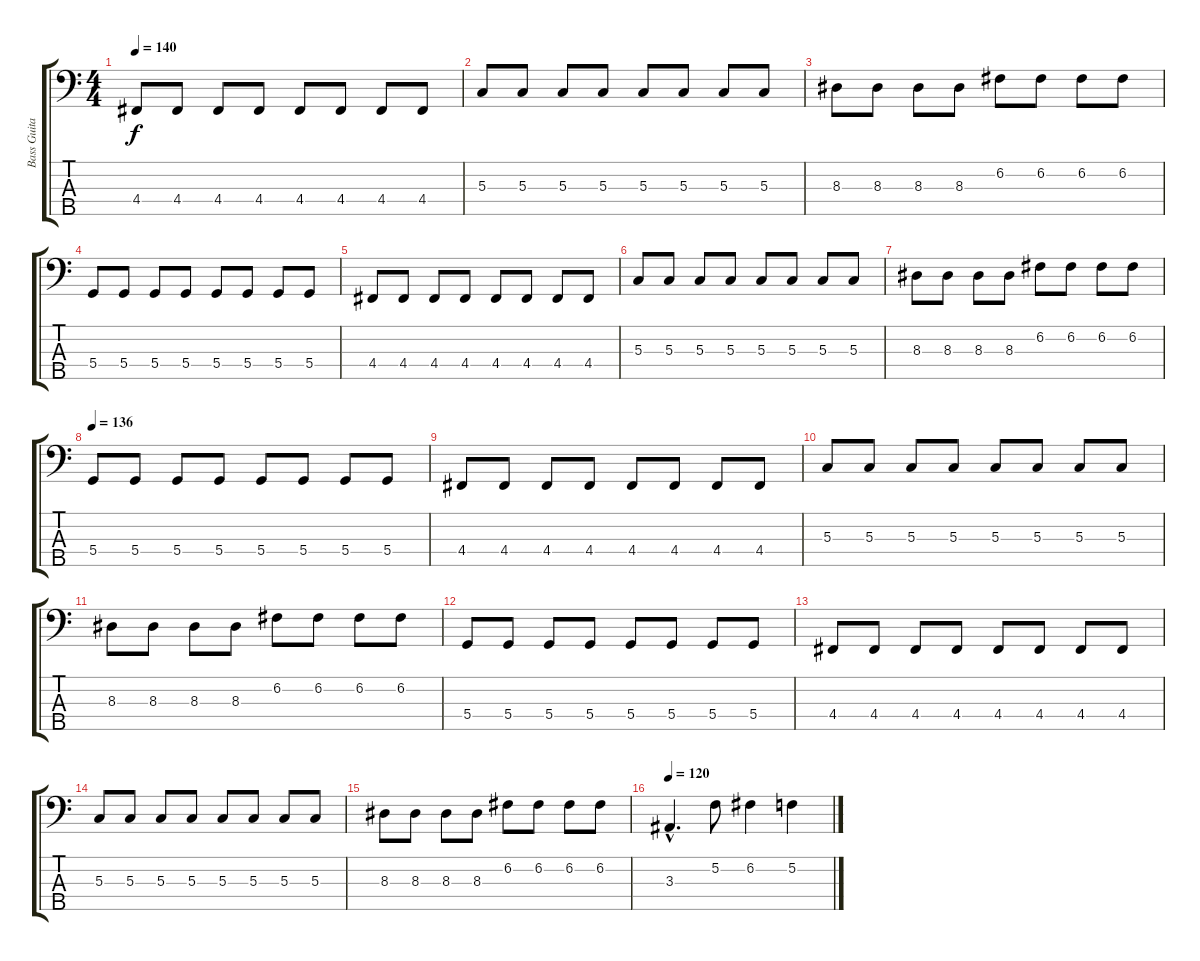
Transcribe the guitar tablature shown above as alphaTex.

\track ("Bass Guitar" "Bass Guita") {instrument electricbasspick}
\staff {score tabs}
\tuning (F2 C2 G1 D1 A0) {hide}
\ts (4 4)
\tempo 140
\clef f4
\ks c
4.4.8{dy f} 4.4.8 4.4.8 4.4.8 4.4.8 4.4.8 4.4.8 4.4.8 |
5.3.8 5.3.8 5.3.8 5.3.8 5.3.8 5.3.8 5.3.8 5.3.8 |
8.3.8 8.3.8 8.3.8 8.3.8 6.2.8 6.2.8 6.2.8 6.2.8 |
5.4.8 5.4.8 5.4.8 5.4.8 5.4.8 5.4.8 5.4.8 5.4.8 |
4.4.8 4.4.8 4.4.8 4.4.8 4.4.8 4.4.8 4.4.8 4.4.8 |
5.3.8 5.3.8 5.3.8 5.3.8 5.3.8 5.3.8 5.3.8 5.3.8 |
8.3.8 8.3.8 8.3.8 8.3.8 6.2.8 6.2.8 6.2.8 6.2.8 |
\tempo 136
5.4.8 5.4.8 5.4.8 5.4.8 5.4.8 5.4.8 5.4.8 5.4.8 |
4.4.8 4.4.8 4.4.8 4.4.8 4.4.8 4.4.8 4.4.8 4.4.8 |
5.3.8 5.3.8 5.3.8 5.3.8 5.3.8 5.3.8 5.3.8 5.3.8 |
8.3.8 8.3.8 8.3.8 8.3.8 6.2.8 6.2.8 6.2.8 6.2.8 |
5.4.8 5.4.8 5.4.8 5.4.8 5.4.8 5.4.8 5.4.8 5.4.8 |
4.4.8 4.4.8 4.4.8 4.4.8 4.4.8 4.4.8 4.4.8 4.4.8 |
5.3.8 5.3.8 5.3.8 5.3.8 5.3.8 5.3.8 5.3.8 5.3.8 |
8.3.8 8.3.8 8.3.8 8.3.8 6.2.8 6.2.8 6.2.8 6.2.8 |
\tempo 120
3.3{hac}.4{d} 5.2.8 6.2.4 5.2.4
